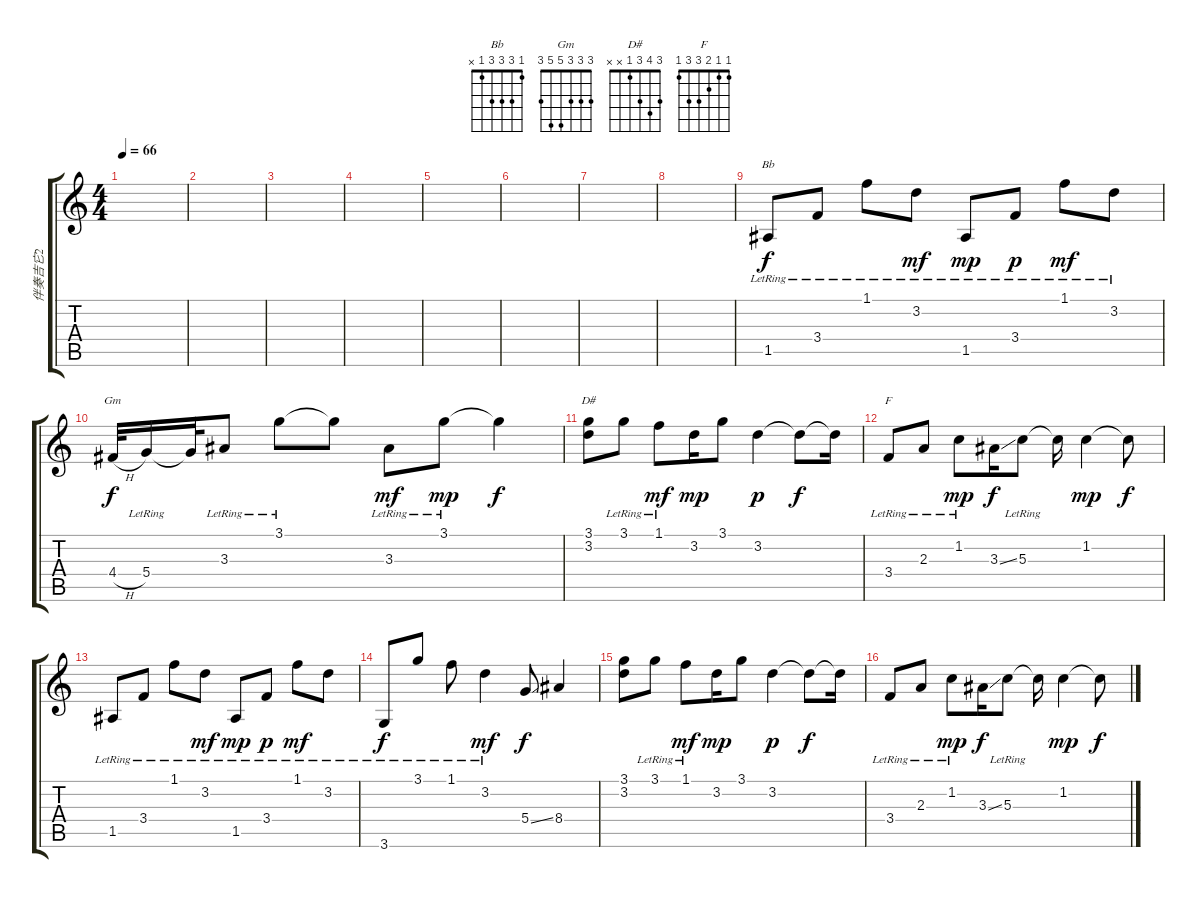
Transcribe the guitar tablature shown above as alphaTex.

\track ("伴奏吉它2" "伴奏吉它2") {instrument acousticguitarnylon}
\staff {score tabs}
\tuning (E4 B3 G3 D3 A2 E2) {hide}
\chord ("Bb" 1 3 3 3 1 x)
\chord ("Gm" 3 3 3 5 5 3)
\chord ("D#" 3 4 3 1 x x)
\chord ("F" 1 1 2 3 3 1)
\ts (4 4)
\tempo 66
\clef g2
\ks c
|
|
|
|
|
|
|
|
1.5{lr}.8{ch "Bb"} 3.4{lr}.8 1.1{lr}.8 3.2{lr}.8{dy mf} 1.5{lr}.8{dy mp} 3.4{lr}.8{dy p} 1.1{lr}.8{dy mf} 3.2{lr}.8 |
4.4{h}.32{ch "Gm" dy f} 5.4{lr}.16 5.4{t}.32 3.3{lr}.8 3.1{lr}.8 3.1{t}.8 3.3{lr}.8{dy mf} 3.1{lr}.8{dy mp} 3.1{t}.4{dy f} |
(3.1 3.2).8{ch "D#"} 3.1{lr}.8 1.1{lr}.8{dy mf} 3.2.16{dy mp} 3.1.8 3.2.4{dy p} 3.2{t}.8{dy f} 3.2{t}.16 |
3.4{lr}.8{ch "F"} 2.3{lr}.8 1.2{lr}.8{dy mp} 3.3{ss}.16{dy f} 5.3{lr}.8 5.3{t}.16 1.2.4{dy mp} 1.2{t}.8{dy f} |
1.5{lr}.8 3.4{lr}.8 1.1{lr}.8 3.2{lr}.8{dy mf} 1.5{lr}.8{dy mp} 3.4{lr}.8{dy p} 1.1{lr}.8{dy mf} 3.2{lr}.8 |
3.6{lr}.8{dy f} 3.1{lr}.8 1.1{lr}.8 3.2{lr}.4{dy mf} 5.4{ss}.8{dy f} 8.4.4 |
(3.1 3.2).8 3.1{lr}.8 1.1{lr}.8{dy mf} 3.2.16{dy mp} 3.1.8 3.2.4{dy p} 3.2{t}.8{dy f} 3.2{t}.16 |
3.4{lr}.8 2.3{lr}.8 1.2{lr}.8{dy mp} 3.3{ss}.16{dy f} 5.3{lr}.8 5.3{t}.16 1.2.4{dy mp} 1.2{t}.8{dy f}
